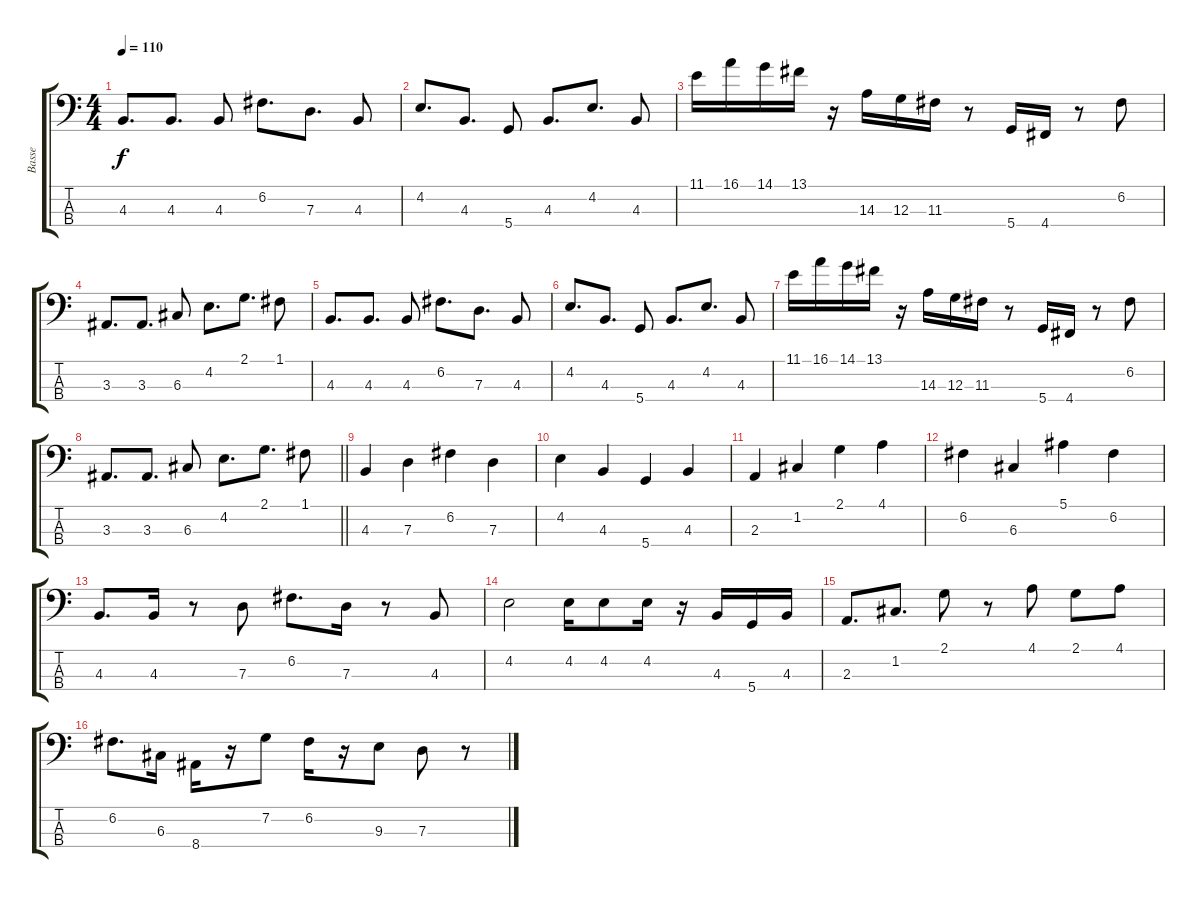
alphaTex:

\track ("Basse" "Basse") {instrument electricbassfinger}
\staff {score tabs}
\tuning (F2 C2 G1 D1) {hide}
\ts (4 4)
\tempo 110
\clef f4
\ks c
4.3.8{d dy f} 4.3.8{d} 4.3.8 6.2.8{d} 7.3.8{d} 4.3.8 |
4.2.8{d} 4.3.8{d} 5.4.8 4.3.8{d} 4.2.8{d} 4.3.8 |
11.1.16 16.1.16 14.1.16 13.1.16 r.16 14.3.16 12.3.16 11.3.16 r.8 5.4.16 4.4.16 r.8 6.2.8 |
3.3.8{d} 3.3.8{d} 6.3.8 4.2.8{d} 2.1.8{d} 1.1.8 |
4.3.8{d} 4.3.8{d} 4.3.8 6.2.8{d} 7.3.8{d} 4.3.8 |
4.2.8{d} 4.3.8{d} 5.4.8 4.3.8{d} 4.2.8{d} 4.3.8 |
11.1.16 16.1.16 14.1.16 13.1.16 r.16 14.3.16 12.3.16 11.3.16 r.8 5.4.16 4.4.16 r.8 6.2.8 |
\barLineRight lightlight
3.3.8{d} 3.3.8{d} 6.3.8 4.2.8{d} 2.1.8{d} 1.1.8 |
4.3.4 7.3.4 6.2.4 7.3.4 |
4.2.4 4.3.4 5.4.4 4.3.4 |
2.3.4 1.2.4 2.1.4 4.1.4 |
6.2.4 6.3.4 5.1.4 6.2.4 |
4.3.8{d} 4.3.16 r.8 7.3.8 6.2.8{d} 7.3.16 r.8 4.3.8 |
4.2.2 4.2.16 4.2.8 4.2.16 r.16 4.3.16 5.4.16 4.3.16 |
2.3.8{d} 1.2.8{d} 2.1.8 r.8 4.1.8 2.1.8 4.1.8 |
6.2.8{d} 6.3.16 8.4.16 r.16 7.2.8 6.2.16 r.16 9.3.8 7.3.8 r.8
